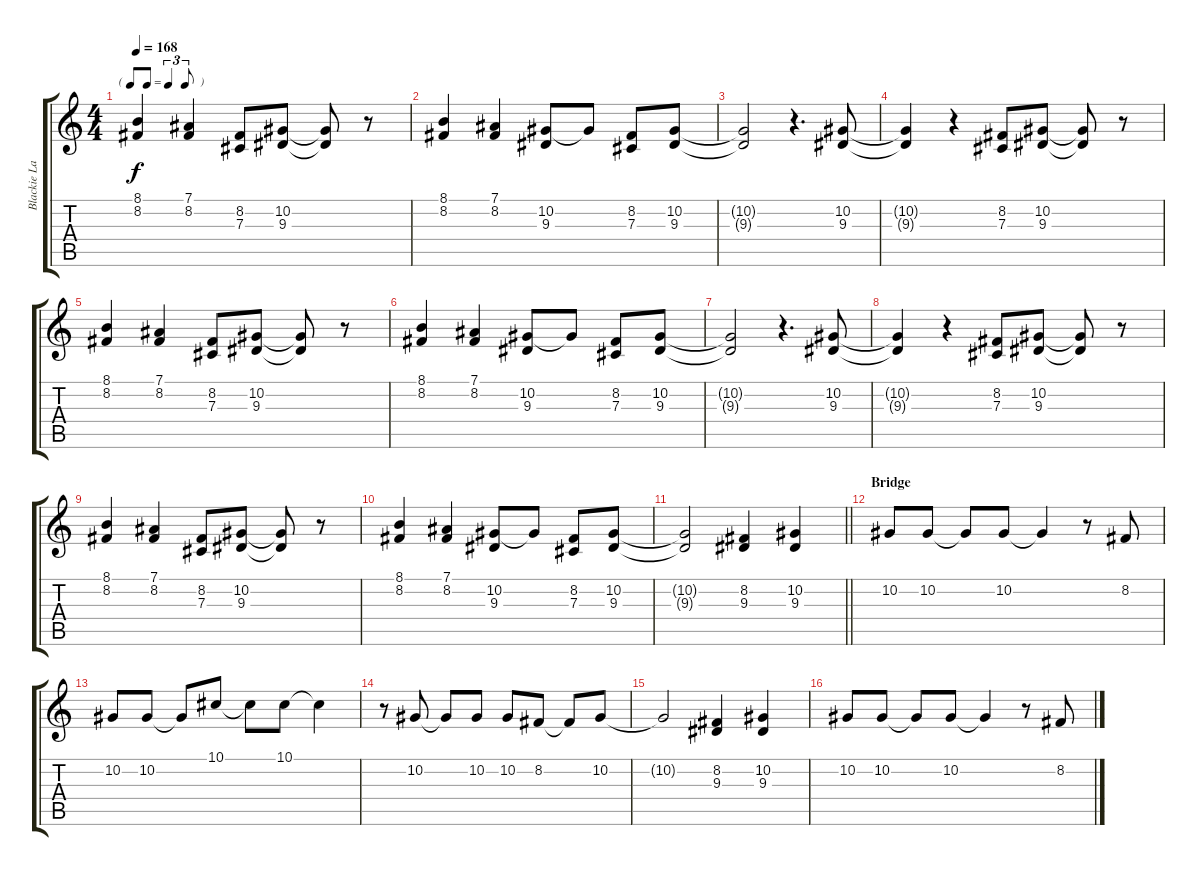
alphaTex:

\track ("Blackie Lawless (vocals)" "Blackie La") {instrument oboe}
\staff {score tabs}
\tuning (Eb4 Bb3 Gb3 Db3 Ab2 Eb2) {hide}
\ts (4 4)
\tf triplet8th
\tempo 168
\clef g2
\ks c
(8.1 8.2).4{dy f} (7.1 8.2).4 (8.2 7.3).8 (10.2 9.3).8 (10.2{t} 9.3{t}).8 r.8 |
(8.1 8.2).4 (7.1 8.2).4 (10.2 9.3).8 10.2{t}.8 (8.2 7.3).8 (10.2 9.3).8 |
(10.2{t} 9.3{t}).2 r.4{d} (10.2 9.3).8 |
(10.2{t} 9.3{t}).4 r.4 (8.2 7.3).8 (10.2 9.3).8 (10.2{t} 9.3{t}).8 r.8 |
(8.1 8.2).4 (7.1 8.2).4 (8.2 7.3).8 (10.2 9.3).8 (10.2{t} 9.3{t}).8 r.8 |
(8.1 8.2).4 (7.1 8.2).4 (10.2 9.3).8 10.2{t}.8 (8.2 7.3).8 (10.2 9.3).8 |
(10.2{t} 9.3{t}).2 r.4{d} (10.2 9.3).8 |
(10.2{t} 9.3{t}).4 r.4 (8.2 7.3).8 (10.2 9.3).8 (10.2{t} 9.3{t}).8 r.8 |
(8.1 8.2).4 (7.1 8.2).4 (8.2 7.3).8 (10.2 9.3).8 (10.2{t} 9.3{t}).8 r.8 |
(8.1 8.2).4 (7.1 8.2).4 (10.2 9.3).8 10.2{t}.8 (8.2 7.3).8 (10.2 9.3).8 |
\barLineRight lightlight
(10.2{t} 9.3{t}).2 (8.2 9.3).4 (10.2 9.3).4 |
\section ("" "Bridge")
10.2.8 10.2.8 10.2{t}.8 10.2.8 10.2{t}.4 r.8 8.2.8 |
10.2.8 10.2.8 10.2{t}.8 10.1.8 10.1{t}.8 10.1.8 10.1{t}.4 |
r.8 10.2.8 10.2{t}.8 10.2.8 10.2.8 8.2.8 8.2{t}.8 10.2.8 |
10.2{t}.2 (8.2 9.3).4 (10.2 9.3).4 |
10.2.8 10.2.8 10.2{t}.8 10.2.8 10.2{t}.4 r.8 8.2.8
